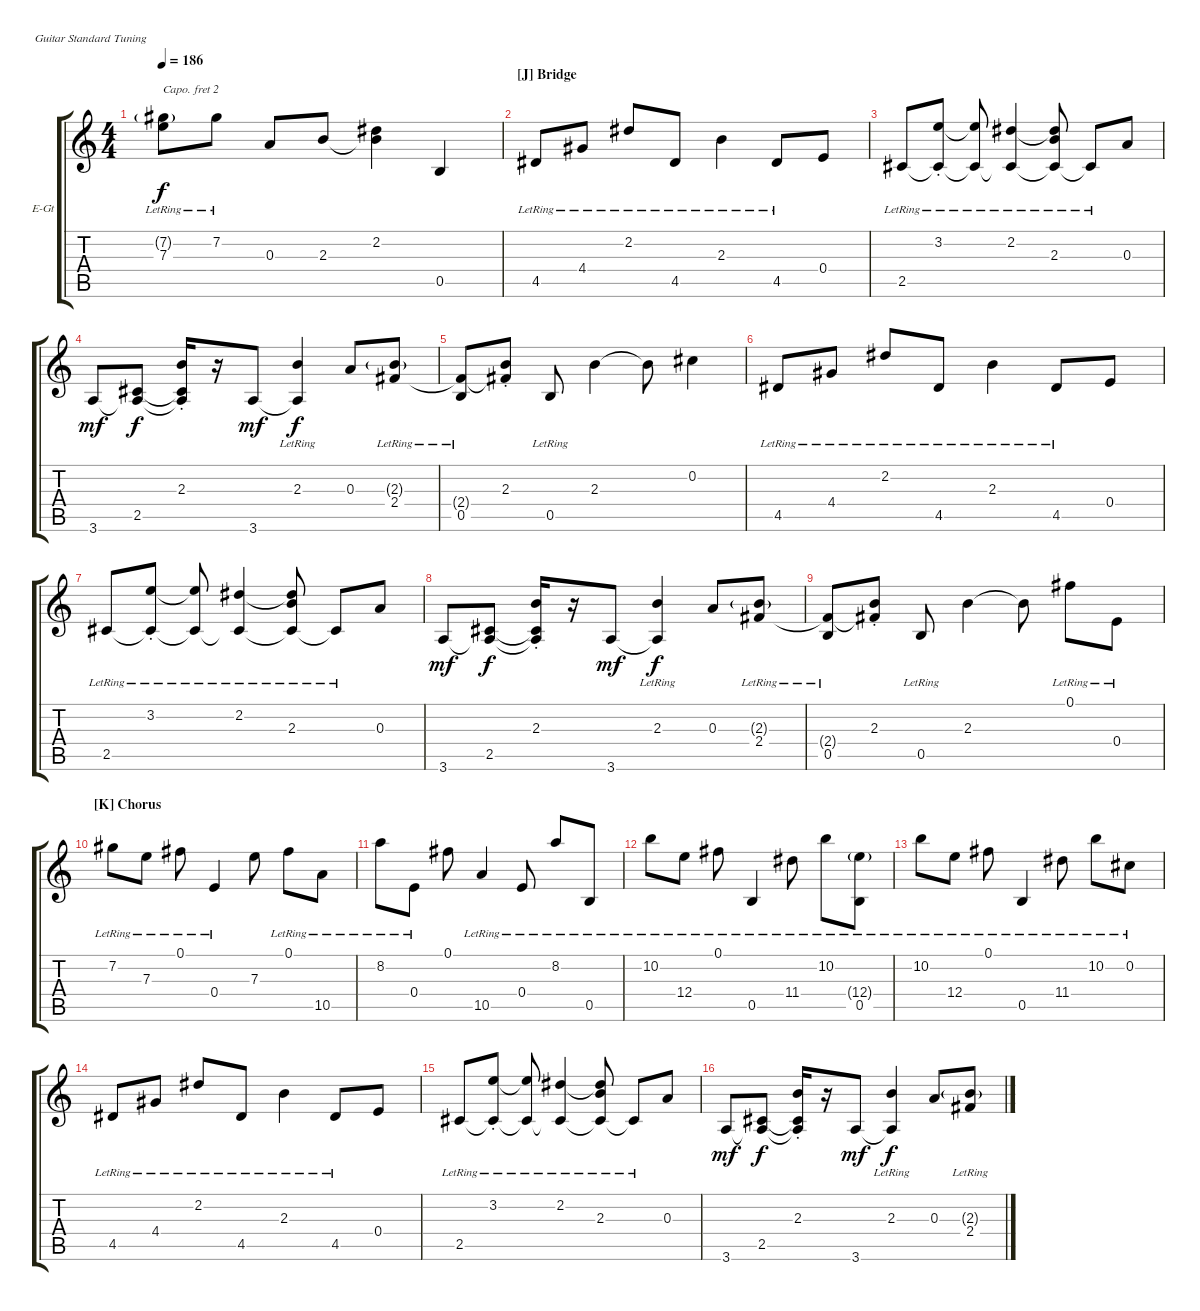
\bracketExtendMode groupsimilarinstruments
\firstSystemTrackNameOrientation horizontal
\otherSystemsTrackNameOrientation horizontal
\track ("Johnny" "E-Gt") {mute instrument electricguitarclean}
\staff {score tabs}
\capo 2
\tuning (E4 B3 G3 D3 A2 E2)
\ts (4 4)
\tempo 186
\clef g2
\ks c
(7.2{g} 7.3{lr}).8{dy f} 7.2{lr}.8 0.3.8 2.3.8 (2.2 2.3{t}).4 0.5.4 |
\section ("J" "Bridge")
4.5{lr}.8 4.4{lr}.8 2.2{lr}.8 4.5{lr}.8 2.3{lr}.4 4.5{lr}.8 0.4.8 |
2.5{lr}.8 (3.2{st} 2.5{lr t}).8 (3.2{t} 2.5{lr t}).8 (2.2 2.5{lr t}).4 (2.2{t} 2.3 2.5{lr t}).8 2.5{lr t}.8 0.3.8 |
3.6.8{dy mf} (2.5 3.6{t}).8{dy f} (2.3{st} 2.5{t} 3.6{t}).16 r.16 3.6.8{dy mf} (2.3{lr} 3.6{t}).4{dy f} 0.3.8 (2.3{g lr} 2.4).8 |
(0.5{lr} 2.4{t}).8 (2.3{st} 2.4{t}).8 0.5{lr}.8 2.3.4 2.3{t}.8 0.2.4 |
4.5{lr}.8 4.4{lr}.8 2.2{lr}.8 4.5{lr}.8 2.3{lr}.4 4.5{lr}.8 0.4.8 |
2.5{lr}.8 (3.2{st} 2.5{lr t}).8 (3.2{t} 2.5{lr t}).8 (2.2 2.5{lr t}).4 (2.2{t} 2.3 2.5{lr t}).8 2.5{lr t}.8 0.3.8 |
3.6.8{dy mf} (2.5 3.6{t}).8{dy f} (2.3{st} 2.5{t} 3.6{t}).16 r.16 3.6.8{dy mf} (2.3{lr} 3.6{t}).4{dy f} 0.3.8 (2.3{g lr} 2.4).8 |
(0.5{lr} 2.4{t}).8 (2.3{st} 2.4{t}).8 0.5{lr}.8 2.3.4 2.3{t}.8 0.1{lr}.8 0.4{lr}.8 |
\section ("K" "Chorus")
7.2{lr}.8 7.3{lr}.8 0.1{lr}.8 0.4{lr}.4 7.3.8 0.1{lr}.8 10.5{lr}.8 |
8.2{lr}.8 0.4{lr}.8 0.1.8 10.5{lr}.4 0.4{lr}.8 8.2{lr}.8 0.5{lr}.8 |
10.2{lr}.8 12.4{lr}.8 0.1{lr}.8 0.5{lr}.4 11.4{lr}.8 10.2{lr}.8 (12.4{g lr} 0.5{lr}).8 |
10.2{lr}.8 12.4{lr}.8 0.1{lr}.8 0.5{lr}.4 11.4{lr}.8 10.2{lr}.8 0.2{lr}.8 |
4.5{lr}.8 4.4{lr}.8 2.2{lr}.8 4.5{lr}.8 2.3{lr}.4 4.5{lr}.8 0.4.8 |
2.5{lr}.8 (3.2{st} 2.5{lr t}).8 (3.2{t} 2.5{lr t}).8 (2.2 2.5{lr t}).4 (2.2{t} 2.3 2.5{lr t}).8 2.5{lr t}.8 0.3.8 |
3.6.8{dy mf} (2.5 3.6{t}).8{dy f} (2.3{st} 2.5{t} 3.6{t}).16 r.16 3.6.8{dy mf} (2.3{lr} 3.6{t}).4{dy f} 0.3.8 (2.3{g lr} 2.4).8
